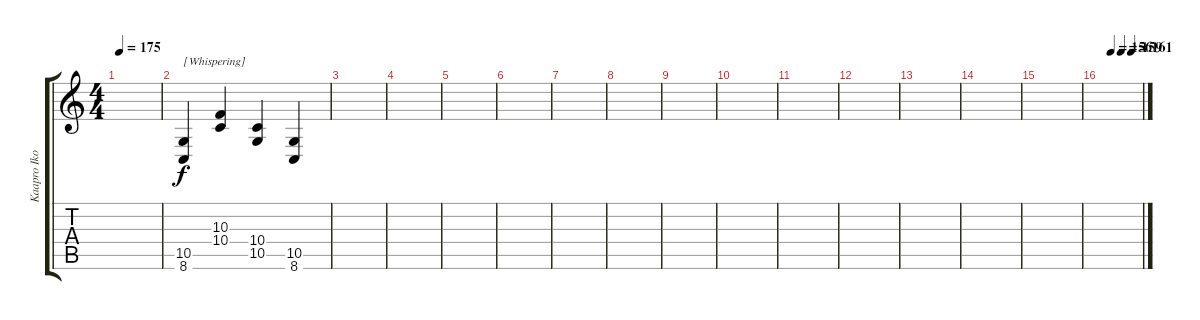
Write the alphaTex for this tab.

\track ("Kaapro Ikonen-Vocals" "Kaapro Iko") {instrument lead7fifths}
\staff {score tabs}
\tuning (E4 B3 G3 D3 A2 E2) {hide}
\ts (4 4)
\tempo 175
\clef g2
\ks c
|
(10.5 8.6).4{txt "[Whispering]"} (10.3 10.4).4 (10.4 10.5).4 (10.5 8.6).4 |
|
|
|
|
|
|
|
|
|
|
|
|
|
\tempo (156 0.25)
\tempo (159 0.5)
\tempo (161 0.75)
